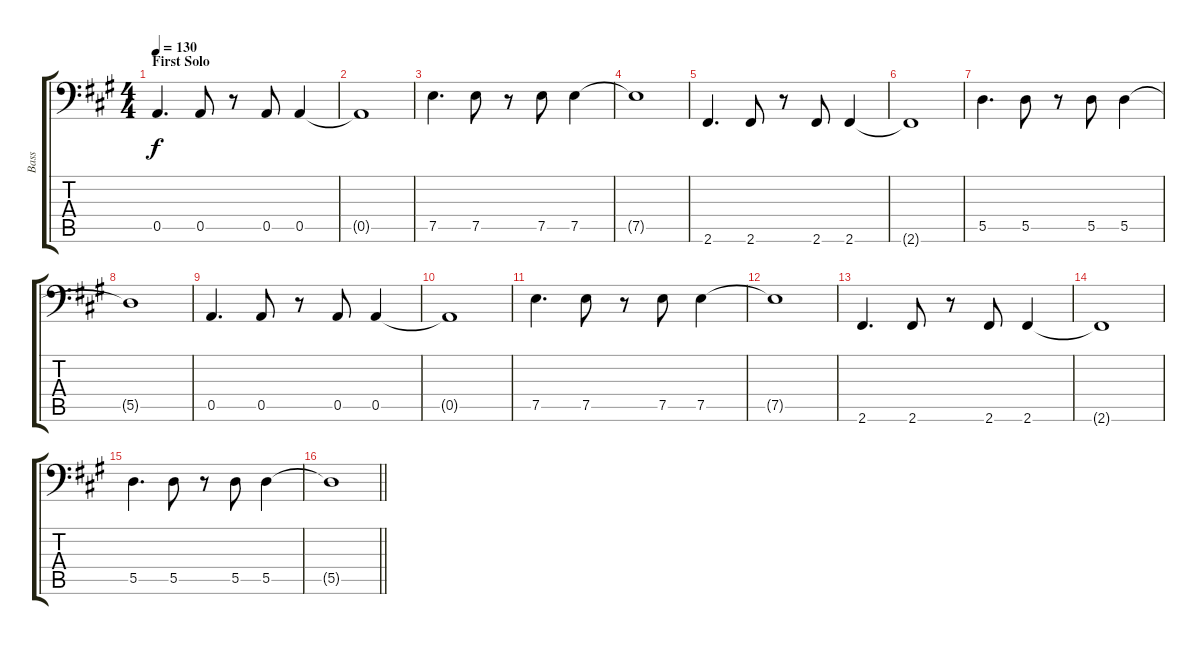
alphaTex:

\track ("Bass" "Bass") {instrument electricbasspick}
\staff {score tabs}
\tuning (E3 B2 G2 D2 A1 E1) {hide}
\ts (4 4)
\section ("" "First Solo")
\tempo 130
\clef f4
\ks a
0.5.4{d dy f} 0.5.8 r.8 0.5.8 0.5.4 |
0.5{t}.1 |
7.5.4{d} 7.5.8 r.8 7.5.8 7.5.4 |
7.5{t}.1 |
2.6.4{d} 2.6.8 r.8 2.6.8 2.6.4 |
2.6{t}.1 |
5.5.4{d} 5.5.8 r.8 5.5.8 5.5.4 |
5.5{t}.1 |
0.5.4{d} 0.5.8 r.8 0.5.8 0.5.4 |
0.5{t}.1 |
7.5.4{d} 7.5.8 r.8 7.5.8 7.5.4 |
7.5{t}.1 |
2.6.4{d} 2.6.8 r.8 2.6.8 2.6.4 |
2.6{t}.1 |
5.5.4{d} 5.5.8 r.8 5.5.8 5.5.4 |
\barLineRight lightlight
5.5{t}.1
